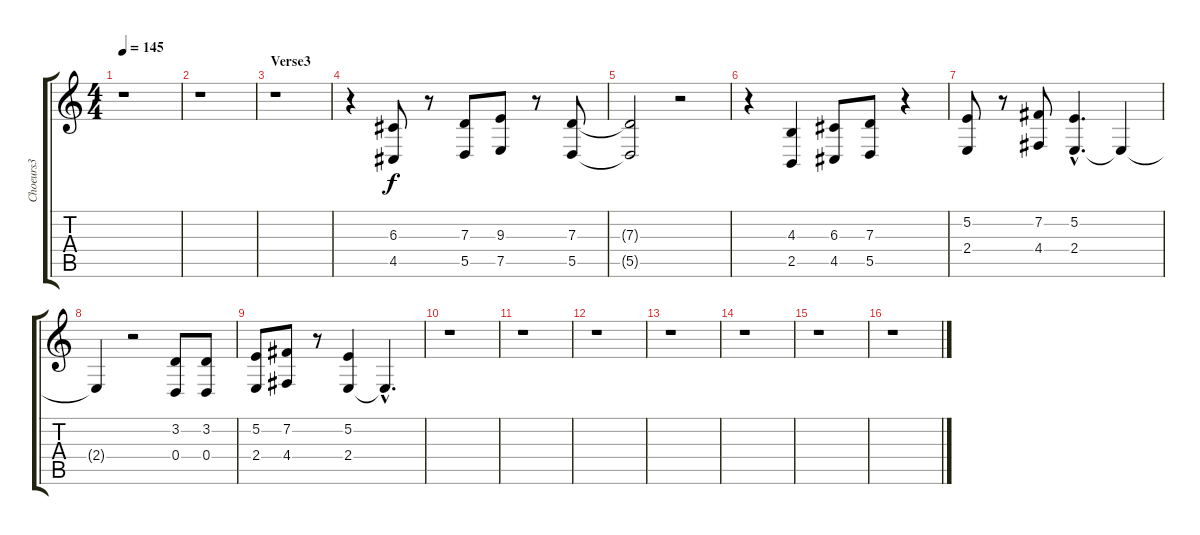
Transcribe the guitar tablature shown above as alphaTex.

\track ("Choeurs3" "Choeurs3") {instrument choiraahs}
\staff {score tabs}
\tuning (E4 B3 G3 D3 A2 E2) {hide}
\ts (4 4)
\tempo 145
\clef g2
\ks c
r.1{dy f} |
r.1 |
\section ("" "Verse3")
r.1 |
r.4 (6.3 4.5).8 r.8 (7.3 5.5).8 (9.3 7.5).8 r.8 (7.3 5.5).8 |
(7.3{t} 5.5{t}).2 r.2 |
r.4 (4.3 2.5).4 (6.3 4.5).8 (7.3 5.5).8 r.4 |
(5.2 2.4).8 r.8 (7.2 4.4).8 (5.2{hac} 2.4{hac}).4{d} 2.4{t}.4 |
2.4{t}.4 r.2 (3.2 0.4).8 (3.2 0.4).8 |
(5.2 2.4).8 (7.2 4.4).8 r.8 (5.2 2.4).4 2.4{hac t}.4{d} |
r.1 |
r.1 |
r.1 |
r.1 |
r.1 |
r.1 |
r.1
